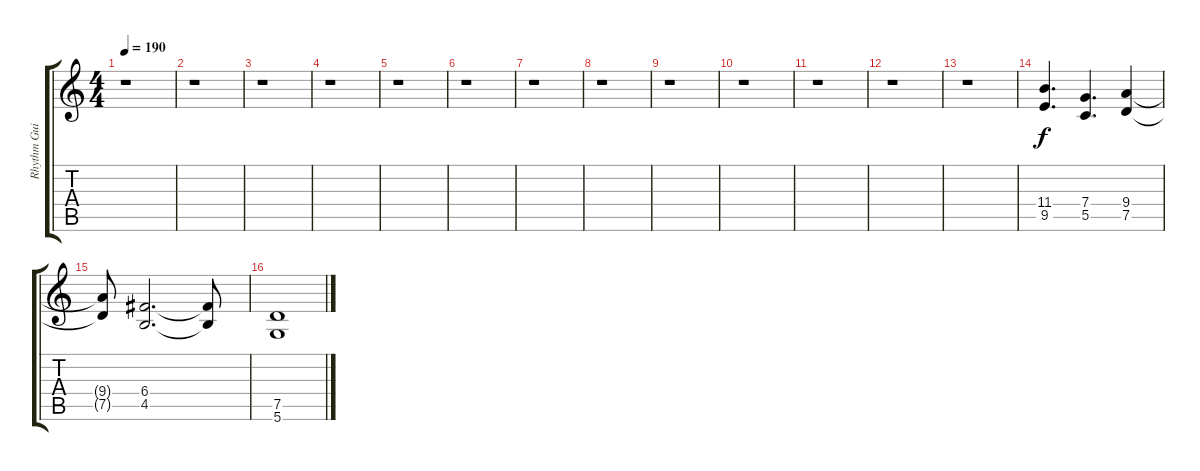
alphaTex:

\track ("Rhythm Guitar" "Rhythm Gui") {instrument distortionguitar}
\staff {score tabs}
\tuning (D4 A3 F3 C3 G2 D2) {hide}
\ts (4 4)
\tempo 190
\clef g2
\ks c
r.1{dy f} |
r.1 |
r.1 |
r.1 |
r.1 |
r.1 |
r.1 |
r.1 |
r.1 |
r.1 |
r.1 |
r.1 |
r.1 |
(11.4 9.5).4{d} (7.4 5.5).4{d} (9.4 7.5).4 |
(9.4{t} 7.5{t}).8 (6.4 4.5).2{d} (6.4{t} 4.5{t}).8 |
(7.5 5.6).1
